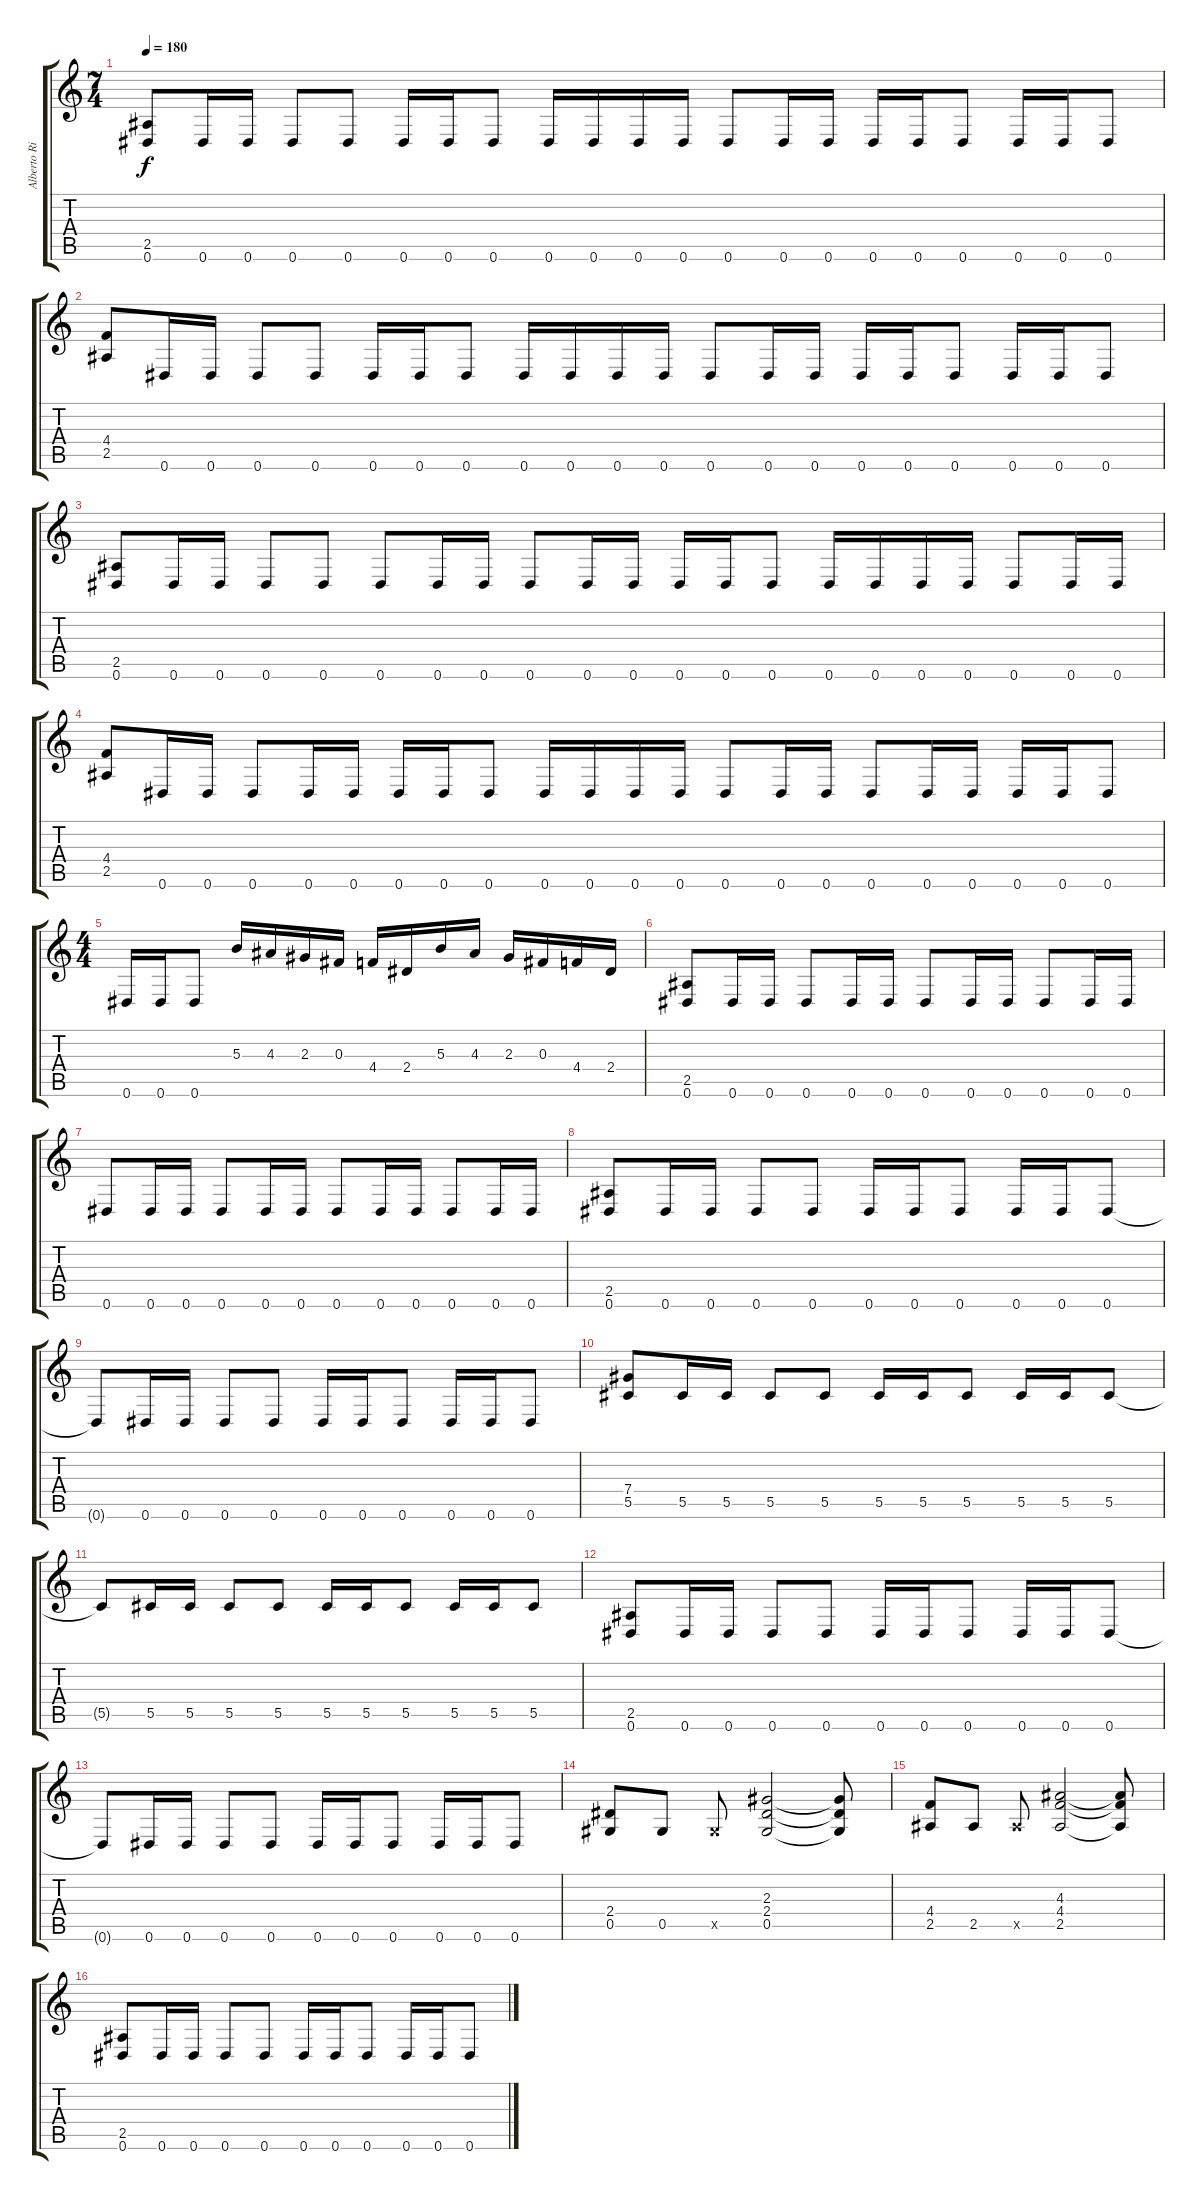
\track ("Alberto Rionda" "Alberto Ri") {instrument distortionguitar}
\staff {score tabs}
\tuning (Eb4 Bb3 Gb3 Db3 Ab2 Eb2) {hide}
\ts (7 4)
\tempo 180
\clef g2
\ks c
(2.5 0.6).8{dy f} 0.6.16 0.6.16 0.6.8 0.6.8 0.6.16 0.6.16 0.6.8 0.6.16 0.6.16 0.6.16 0.6.16 0.6.8 0.6.16 0.6.16 0.6.16 0.6.16 0.6.8 0.6.16 0.6.16 0.6.8 |
(4.4 2.5).8 0.6.16 0.6.16 0.6.8 0.6.8 0.6.16 0.6.16 0.6.8 0.6.16 0.6.16 0.6.16 0.6.16 0.6.8 0.6.16 0.6.16 0.6.16 0.6.16 0.6.8 0.6.16 0.6.16 0.6.8 |
(2.5 0.6).8 0.6.16 0.6.16 0.6.8 0.6.8 0.6.8 0.6.16 0.6.16 0.6.8 0.6.16 0.6.16 0.6.16 0.6.16 0.6.8 0.6.16 0.6.16 0.6.16 0.6.16 0.6.8 0.6.16 0.6.16 |
(4.4 2.5).8 0.6.16 0.6.16 0.6.8 0.6.16 0.6.16 0.6.16 0.6.16 0.6.8 0.6.16 0.6.16 0.6.16 0.6.16 0.6.8 0.6.16 0.6.16 0.6.8 0.6.16 0.6.16 0.6.16 0.6.16 0.6.8 |
\ts (4 4)
0.6.16 0.6.16 0.6.8 5.3.16 4.3.16 2.3.16 0.3.16 4.4.16 2.4.16 5.3.16 4.3.16 2.3.16 0.3.16 4.4.16 2.4.16 |
(2.5 0.6).8 0.6.16 0.6.16 0.6.8 0.6.16 0.6.16 0.6.8 0.6.16 0.6.16 0.6.8 0.6.16 0.6.16 |
0.6.8 0.6.16 0.6.16 0.6.8 0.6.16 0.6.16 0.6.8 0.6.16 0.6.16 0.6.8 0.6.16 0.6.16 |
(2.5 0.6).8 0.6.16 0.6.16 0.6.8 0.6.8 0.6.16 0.6.16 0.6.8 0.6.16 0.6.16 0.6.8 |
0.6{t}.8 0.6.16 0.6.16 0.6.8 0.6.8 0.6.16 0.6.16 0.6.8 0.6.16 0.6.16 0.6.8 |
(7.4 5.5).8 5.5.16 5.5.16 5.5.8 5.5.8 5.5.16 5.5.16 5.5.8 5.5.16 5.5.16 5.5.8 |
5.5{t}.8 5.5.16 5.5.16 5.5.8 5.5.8 5.5.16 5.5.16 5.5.8 5.5.16 5.5.16 5.5.8 |
(2.5 0.6).8 0.6.16 0.6.16 0.6.8 0.6.8 0.6.16 0.6.16 0.6.8 0.6.16 0.6.16 0.6.8 |
0.6{t}.8 0.6.16 0.6.16 0.6.8 0.6.8 0.6.16 0.6.16 0.6.8 0.6.16 0.6.16 0.6.8 |
(2.4 0.5).8 0.5.8 0.5{x}.8 (2.3 2.4 0.5).2 (2.3{t} 2.4{t} 0.5{t}).8 |
(4.4 2.5).8 2.5.8 2.5{x}.8 (4.3 4.4 2.5).2 (4.3{t} 4.4{t} 2.5{t}).8 |
(2.5 0.6).8 0.6.16 0.6.16 0.6.8 0.6.8 0.6.16 0.6.16 0.6.8 0.6.16 0.6.16 0.6.8
